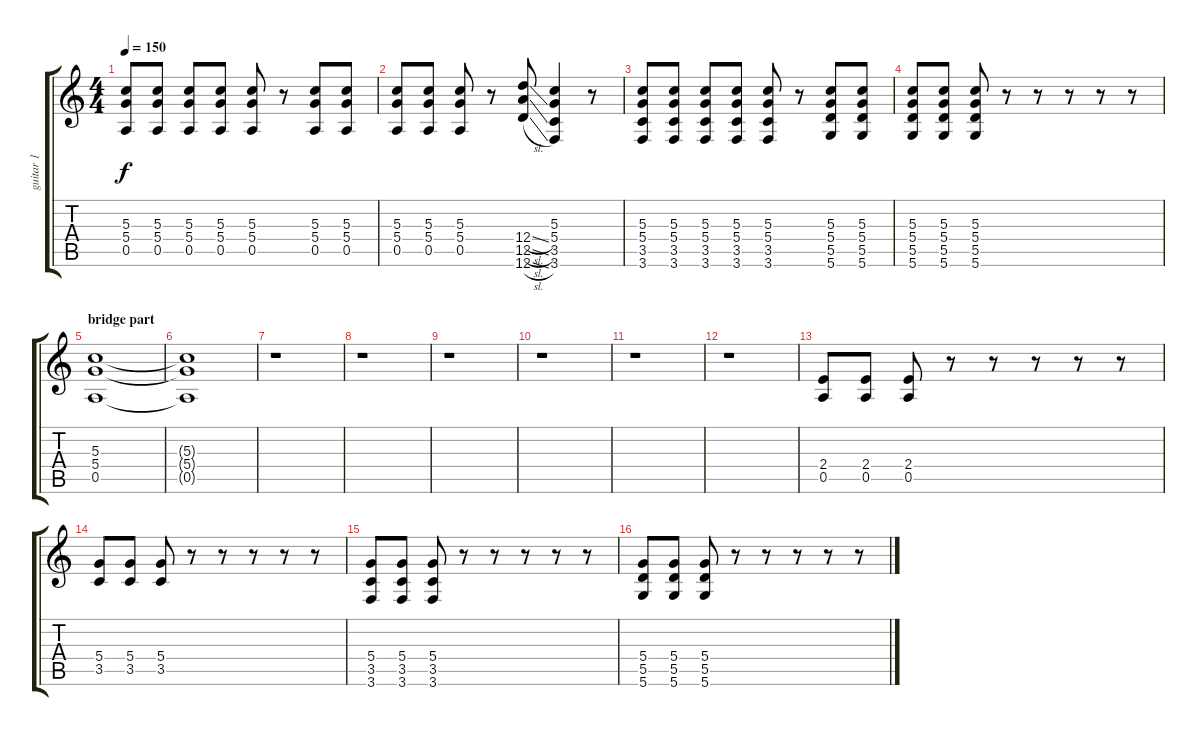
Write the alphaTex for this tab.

\track ("guitar 1" "guitar 1") {instrument overdrivenguitar}
\staff {score tabs}
\tuning (E4 B3 G3 D3 A2 D2) {hide}
\ts (4 4)
\tempo 150
\clef g2
\ks c
(5.3 5.4 0.5).8{dy f} (5.3 5.4 0.5).8 (5.3 5.4 0.5).8 (5.3 5.4 0.5).8 (5.3 5.4 0.5).8 r.8 (5.3 5.4 0.5).8 (5.3 5.4 0.5).8 |
(5.3 5.4 0.5).8 (5.3 5.4 0.5).8 (5.3 5.4 0.5).8 r.8 (12.4{sl} 12.5{sl} 12.6{sl}).8 (5.3 5.4 3.5 3.6).4 r.8 |
(5.3 5.4 3.5 3.6).8 (5.3 5.4 3.5 3.6).8 (5.3 5.4 3.5 3.6).8 (5.3 5.4 3.5 3.6).8 (5.3 5.4 3.5 3.6).8 r.8 (5.3 5.4 5.5 5.6).8 (5.3 5.4 5.5 5.6).8 |
(5.3 5.4 5.5 5.6).8 (5.3 5.4 5.5 5.6).8 (5.3 5.4 5.5 5.6).8 r.8 r.8 r.8 r.8 r.8 |
\section ("" "bridge part")
(5.3 5.4 0.5).1 |
(5.3{t} 5.4{t} 0.5{t}).1 |
r.1 |
r.1 |
r.1 |
r.1 |
r.1 |
r.1 |
(2.4 0.5).8 (2.4 0.5).8 (2.4 0.5).8 r.8 r.8 r.8 r.8 r.8 |
(5.4 3.5).8 (5.4 3.5).8 (5.4 3.5).8 r.8 r.8 r.8 r.8 r.8 |
(5.4 3.5 3.6).8 (5.4 3.5 3.6).8 (5.4 3.5 3.6).8 r.8 r.8 r.8 r.8 r.8 |
(5.4 5.5 5.6).8 (5.4 5.5 5.6).8 (5.4 5.5 5.6).8 r.8 r.8 r.8 r.8 r.8
